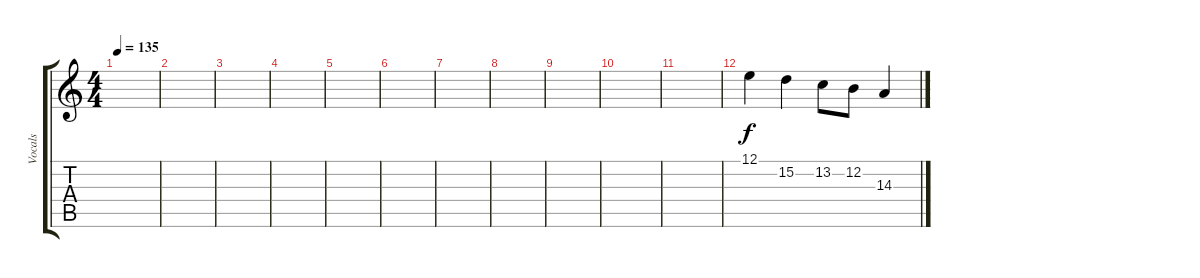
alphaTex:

\track ("Vocals" "Vocals") {instrument lead2sawtooth}
\staff {score tabs}
\tuning (E4 B3 G3 D3 A2 E2) {hide}
\ts (4 4)
\tempo 135
\clef g2
\ks c
|
|
|
|
|
|
|
|
|
|
|
12.1.4 15.2.4 13.2.8 12.2.8 14.3.4
